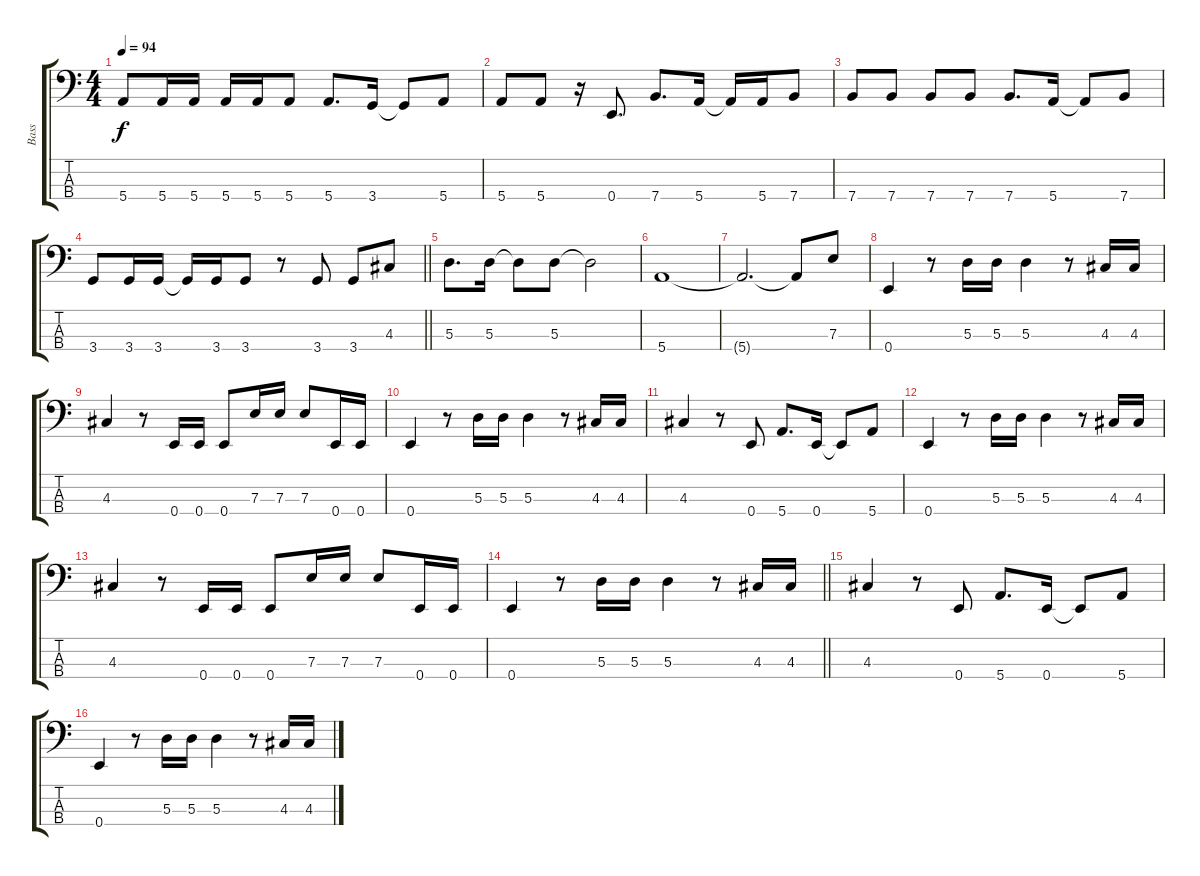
\track ("Bass" "Bass") {instrument electricbassfinger}
\staff {score tabs}
\tuning (G2 D2 A1 E1) {hide}
\ts (4 4)
\tempo 94
\clef f4
\ks c
5.4.8{dy f} 5.4.16 5.4.16 5.4.16 5.4.16 5.4.8 5.4.8{d} 3.4.16 3.4{t}.8 5.4.8 |
5.4.8 5.4.8 r.16 0.4.8{d} 7.4.8{d} 5.4.16 5.4{t}.16 5.4.16 7.4.8 |
7.4.8 7.4.8 7.4.8 7.4.8 7.4.8{d} 5.4.16 5.4{t}.8 7.4.8 |
\barLineRight lightlight
3.4.8 3.4.16 3.4.16 3.4{t}.16 3.4.16 3.4.8 r.8 3.4.8 3.4.8 4.3.8 |
5.3.8{d} 5.3.16 5.3{t}.8 5.3.8 5.3{t}.2 |
5.4.1 |
5.4{t}.2{d} 5.4{t}.8 7.3.8 |
0.4.4 r.8 5.3.16 5.3.16 5.3.4 r.8 4.3.16 4.3.16 |
4.3.4 r.8 0.4.16 0.4.16 0.4.8 7.3.16 7.3.16 7.3.8 0.4.16 0.4.16 |
0.4.4 r.8 5.3.16 5.3.16 5.3.4 r.8 4.3.16 4.3.16 |
4.3.4 r.8 0.4.8 5.4.8{d} 0.4.16 0.4{t}.8 5.4.8 |
0.4.4 r.8 5.3.16 5.3.16 5.3.4 r.8 4.3.16 4.3.16 |
4.3.4 r.8 0.4.16 0.4.16 0.4.8 7.3.16 7.3.16 7.3.8 0.4.16 0.4.16 |
\barLineRight lightlight
0.4.4 r.8 5.3.16 5.3.16 5.3.4 r.8 4.3.16 4.3.16 |
4.3.4 r.8 0.4.8 5.4.8{d} 0.4.16 0.4{t}.8 5.4.8 |
0.4.4 r.8 5.3.16 5.3.16 5.3.4 r.8 4.3.16 4.3.16
